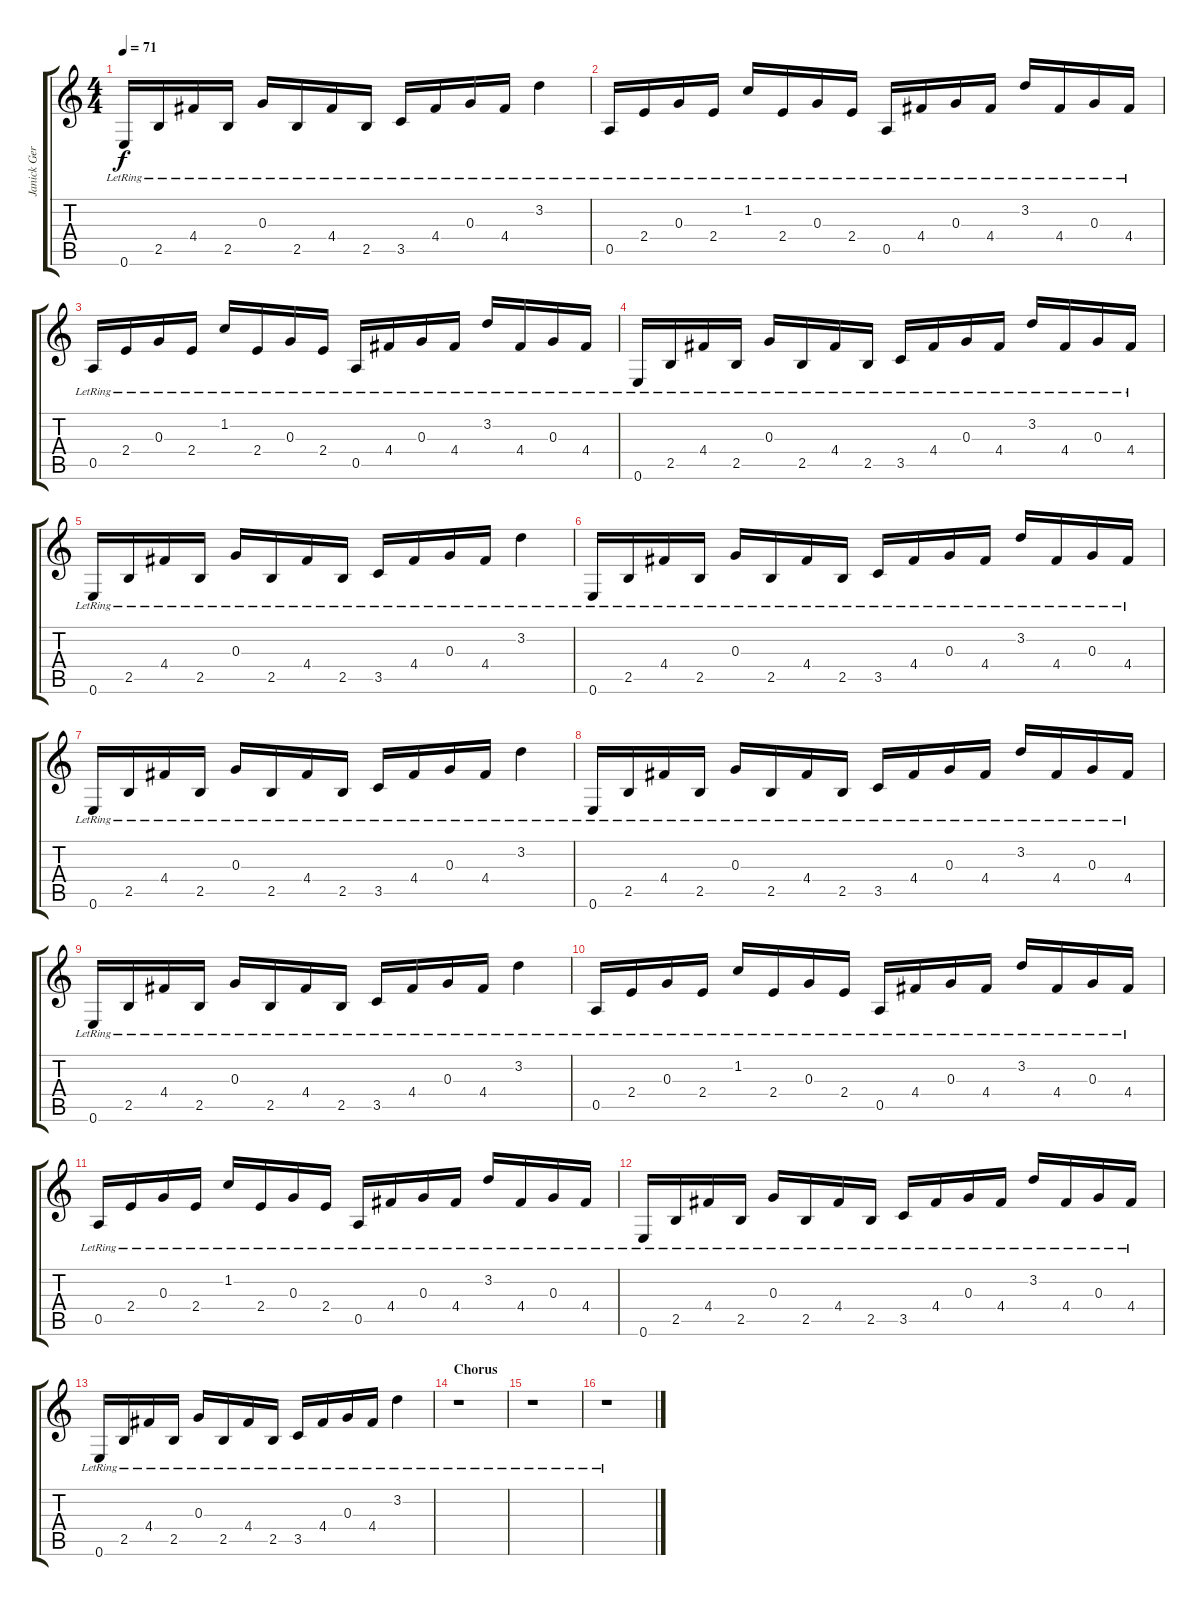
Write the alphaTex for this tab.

\track ("Janick Gers (clean)" "Janick Ger") {instrument electricguitarclean}
\staff {score tabs}
\tuning (E4 B3 G3 D3 A2 E2) {hide}
\ts (4 4)
\tempo 71
\clef g2
\ks c
0.6{lr}.16{dy f} 2.5{lr}.16 4.4{lr}.16 2.5{lr}.16 0.3{lr}.16 2.5{lr}.16 4.4{lr}.16 2.5{lr}.16 3.5{lr}.16 4.4{lr}.16 0.3{lr}.16 4.4{lr}.16 3.2{lr}.4 |
0.5{lr}.16 2.4{lr}.16 0.3{lr}.16 2.4{lr}.16 1.2{lr}.16 2.4{lr}.16 0.3{lr}.16 2.4{lr}.16 0.5{lr}.16 4.4{lr}.16 0.3{lr}.16 4.4{lr}.16 3.2{lr}.16 4.4{lr}.16 0.3{lr}.16 4.4{lr}.16 |
0.5{lr}.16 2.4{lr}.16 0.3{lr}.16 2.4{lr}.16 1.2{lr}.16 2.4{lr}.16 0.3{lr}.16 2.4{lr}.16 0.5{lr}.16 4.4{lr}.16 0.3{lr}.16 4.4{lr}.16 3.2{lr}.16 4.4{lr}.16 0.3{lr}.16 4.4{lr}.16 |
0.6{lr}.16 2.5{lr}.16 4.4{lr}.16 2.5{lr}.16 0.3{lr}.16 2.5{lr}.16 4.4{lr}.16 2.5{lr}.16 3.5{lr}.16 4.4{lr}.16 0.3{lr}.16 4.4{lr}.16 3.2{lr}.16 4.4{lr}.16 0.3{lr}.16 4.4{lr}.16 |
0.6{lr}.16 2.5{lr}.16 4.4{lr}.16 2.5{lr}.16 0.3{lr}.16 2.5{lr}.16 4.4{lr}.16 2.5{lr}.16 3.5{lr}.16 4.4{lr}.16 0.3{lr}.16 4.4{lr}.16 3.2{lr}.4 |
0.6{lr}.16 2.5{lr}.16 4.4{lr}.16 2.5{lr}.16 0.3{lr}.16 2.5{lr}.16 4.4{lr}.16 2.5{lr}.16 3.5{lr}.16 4.4{lr}.16 0.3{lr}.16 4.4{lr}.16 3.2{lr}.16 4.4{lr}.16 0.3{lr}.16 4.4{lr}.16 |
0.6{lr}.16 2.5{lr}.16 4.4{lr}.16 2.5{lr}.16 0.3{lr}.16 2.5{lr}.16 4.4{lr}.16 2.5{lr}.16 3.5{lr}.16 4.4{lr}.16 0.3{lr}.16 4.4{lr}.16 3.2{lr}.4 |
0.6{lr}.16 2.5{lr}.16 4.4{lr}.16 2.5{lr}.16 0.3{lr}.16 2.5{lr}.16 4.4{lr}.16 2.5{lr}.16 3.5{lr}.16 4.4{lr}.16 0.3{lr}.16 4.4{lr}.16 3.2{lr}.16 4.4{lr}.16 0.3{lr}.16 4.4{lr}.16 |
0.6{lr}.16 2.5{lr}.16 4.4{lr}.16 2.5{lr}.16 0.3{lr}.16 2.5{lr}.16 4.4{lr}.16 2.5{lr}.16 3.5{lr}.16 4.4{lr}.16 0.3{lr}.16 4.4{lr}.16 3.2{lr}.4 |
0.5{lr}.16 2.4{lr}.16 0.3{lr}.16 2.4{lr}.16 1.2{lr}.16 2.4{lr}.16 0.3{lr}.16 2.4{lr}.16 0.5{lr}.16 4.4{lr}.16 0.3{lr}.16 4.4{lr}.16 3.2{lr}.16 4.4{lr}.16 0.3{lr}.16 4.4{lr}.16 |
0.5{lr}.16 2.4{lr}.16 0.3{lr}.16 2.4{lr}.16 1.2{lr}.16 2.4{lr}.16 0.3{lr}.16 2.4{lr}.16 0.5{lr}.16 4.4{lr}.16 0.3{lr}.16 4.4{lr}.16 3.2{lr}.16 4.4{lr}.16 0.3{lr}.16 4.4{lr}.16 |
0.6{lr}.16 2.5{lr}.16 4.4{lr}.16 2.5{lr}.16 0.3{lr}.16 2.5{lr}.16 4.4{lr}.16 2.5{lr}.16 3.5{lr}.16 4.4{lr}.16 0.3{lr}.16 4.4{lr}.16 3.2{lr}.16 4.4{lr}.16 0.3{lr}.16 4.4{lr}.16 |
0.6{lr}.16 2.5{lr}.16 4.4{lr}.16 2.5{lr}.16 0.3{lr}.16 2.5{lr}.16 4.4{lr}.16 2.5{lr}.16 3.5{lr}.16 4.4{lr}.16 0.3{lr}.16 4.4{lr}.16 3.2{lr}.4 |
\section ("" "Chorus")
r.1 |
r.1 |
r.1
